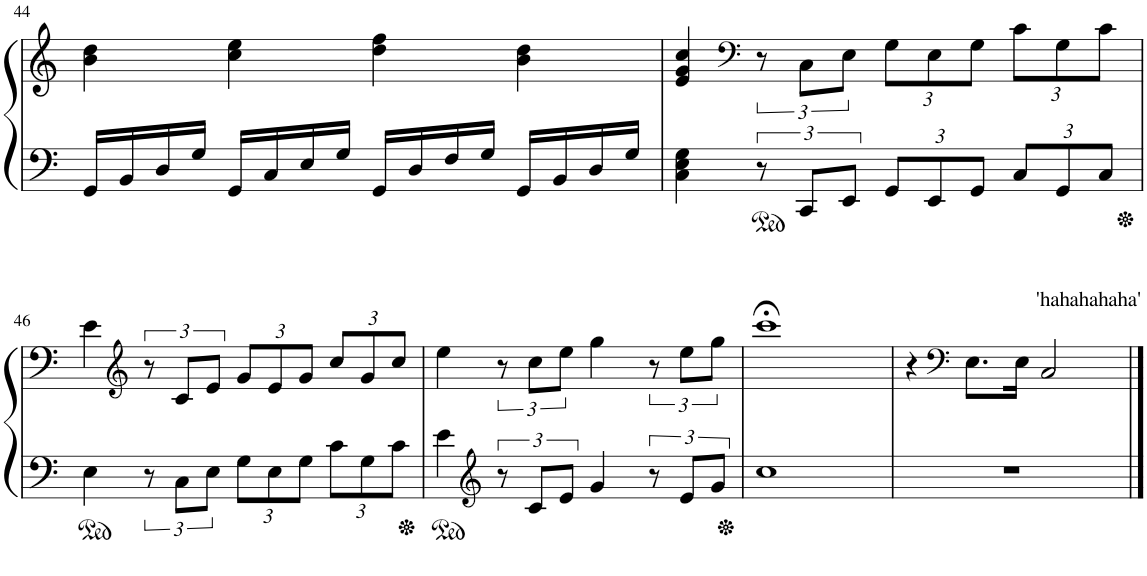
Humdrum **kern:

**kern	**kern
*part1	*part1
*staff2	*staff1
*I"Piano	*
*I'Pno.	*
!!LO:PB:g=z
*clefF4	*clefG2
*k[]	*k[]
*M2/2	*M2/2
*met(c|)	*met(c|)
=44	=44
16GG/LL	4b\ 4dd\
16BB/	.
16D/	.
16G/JJ	.
16GG/LL	4cc\ 4ee\
16C/	.
16E/	.
16G/JJ	.
16GG/LL	4dd\ 4ff\
16D/	.
16F/	.
16G/JJ	.
16GG/LL	4b\ 4dd\
16BB/	.
16D/	.
16G/JJ	.
=45	=45
4C\ 4E\ 4G\	4e/ 4g/ 4cc/
*	*clefF4
12r	12r
12CC/L	12C\L
12EE/J	12E\J
*Xbrackettup	*Xbrackettup
12GG/L	12G\L
12EE/	12E\
12GG/J	12G\J
12C/L	12c\L
12GG/	12G\
12C/J	12c\J
!!LO:LB:g=z
=46	=46
4E\	4e\
*	*clefG2
*brackettup	*brackettup
12r	12r
12C\L	12c/L
12E\J	12e/J
*Xbrackettup	*Xbrackettup
12G\L	12g/L
12E\	12e/
12G\J	12g/J
12c\L	12cc/L
12G\	12g/
12c\J	12cc/J
=47	=47
4e\	4ee\
*clefG2	*
*brackettup	*brackettup
12r	12r
12c/L	12cc\L
12e/J	12ee\J
4g/	4gg\
12r	12r
12e/L	12ee\L
12g/J	12gg\J
=48	=48
1cc	1ccc;<
=49	=49
1r	4r
*	*clefF4
.	8.E\L
.	16E\Jk
!	!LO:TX:a:t='hahahahaha'
.	2C/
==	==
*-	*-
